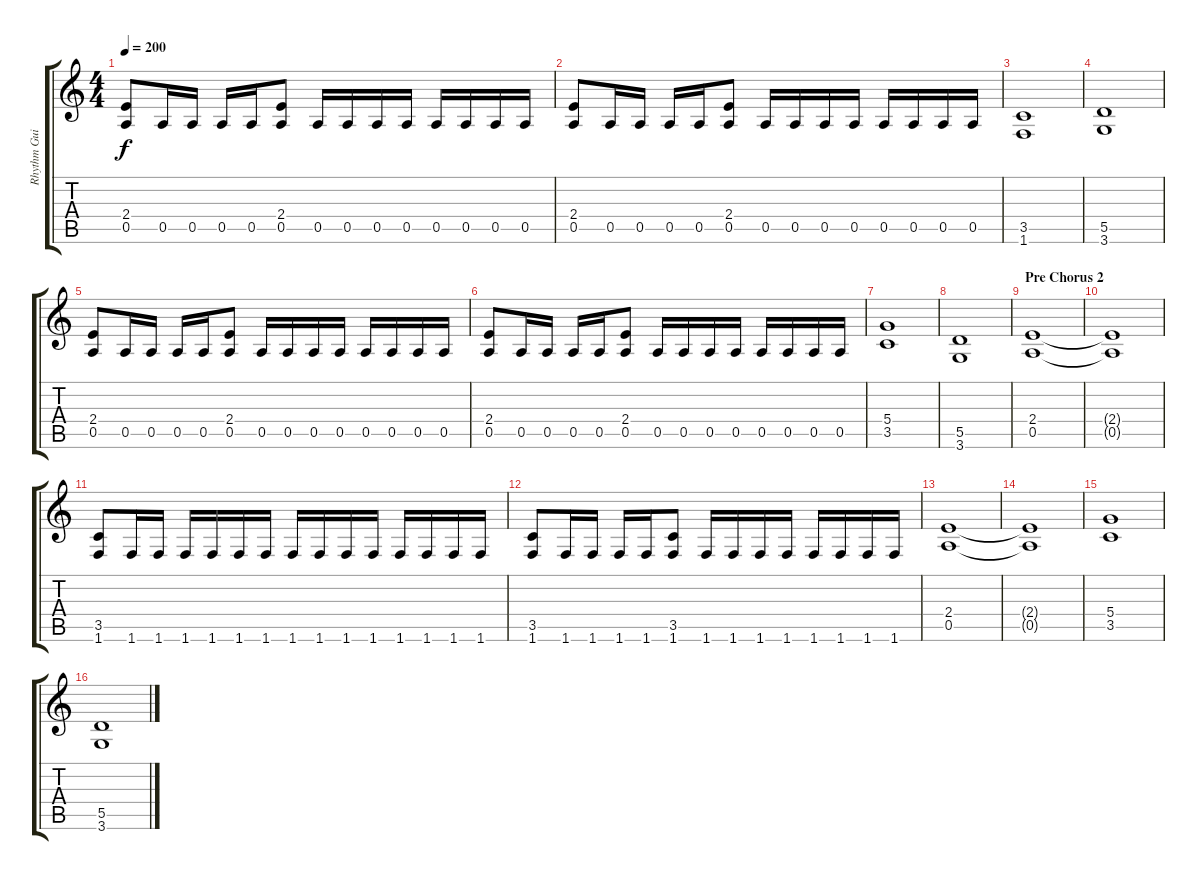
\track ("Rhythm Guitar 2" "Rhythm Gui") {instrument overdrivenguitar}
\staff {score tabs}
\tuning (E4 B3 G3 D3 A2 E2) {hide}
\ts (4 4)
\tempo 200
\clef g2
\ks c
(2.4 0.5).8{dy f} 0.5.16 0.5.16 0.5.16 0.5.16 (2.4 0.5).8 0.5.16 0.5.16 0.5.16 0.5.16 0.5.16 0.5.16 0.5.16 0.5.16 |
(2.4 0.5).8 0.5.16 0.5.16 0.5.16 0.5.16 (2.4 0.5).8 0.5.16 0.5.16 0.5.16 0.5.16 0.5.16 0.5.16 0.5.16 0.5.16 |
(3.5 1.6).1 |
(5.5 3.6).1 |
(2.4 0.5).8 0.5.16 0.5.16 0.5.16 0.5.16 (2.4 0.5).8 0.5.16 0.5.16 0.5.16 0.5.16 0.5.16 0.5.16 0.5.16 0.5.16 |
(2.4 0.5).8 0.5.16 0.5.16 0.5.16 0.5.16 (2.4 0.5).8 0.5.16 0.5.16 0.5.16 0.5.16 0.5.16 0.5.16 0.5.16 0.5.16 |
(5.4 3.5).1 |
(5.5 3.6).1 |
\section ("" "Pre Chorus 2")
(2.4 0.5).1 |
(2.4{t} 0.5{t}).1 |
(3.5 1.6).8 1.6.16 1.6.16 1.6.16 1.6.16 1.6.16 1.6.16 1.6.16 1.6.16 1.6.16 1.6.16 1.6.16 1.6.16 1.6.16 1.6.16 |
(3.5 1.6).8 1.6.16 1.6.16 1.6.16 1.6.16 (3.5 1.6).8 1.6.16 1.6.16 1.6.16 1.6.16 1.6.16 1.6.16 1.6.16 1.6.16 |
(2.4 0.5).1 |
(2.4{t} 0.5{t}).1 |
(5.4 3.5).1 |
(5.5 3.6).1
